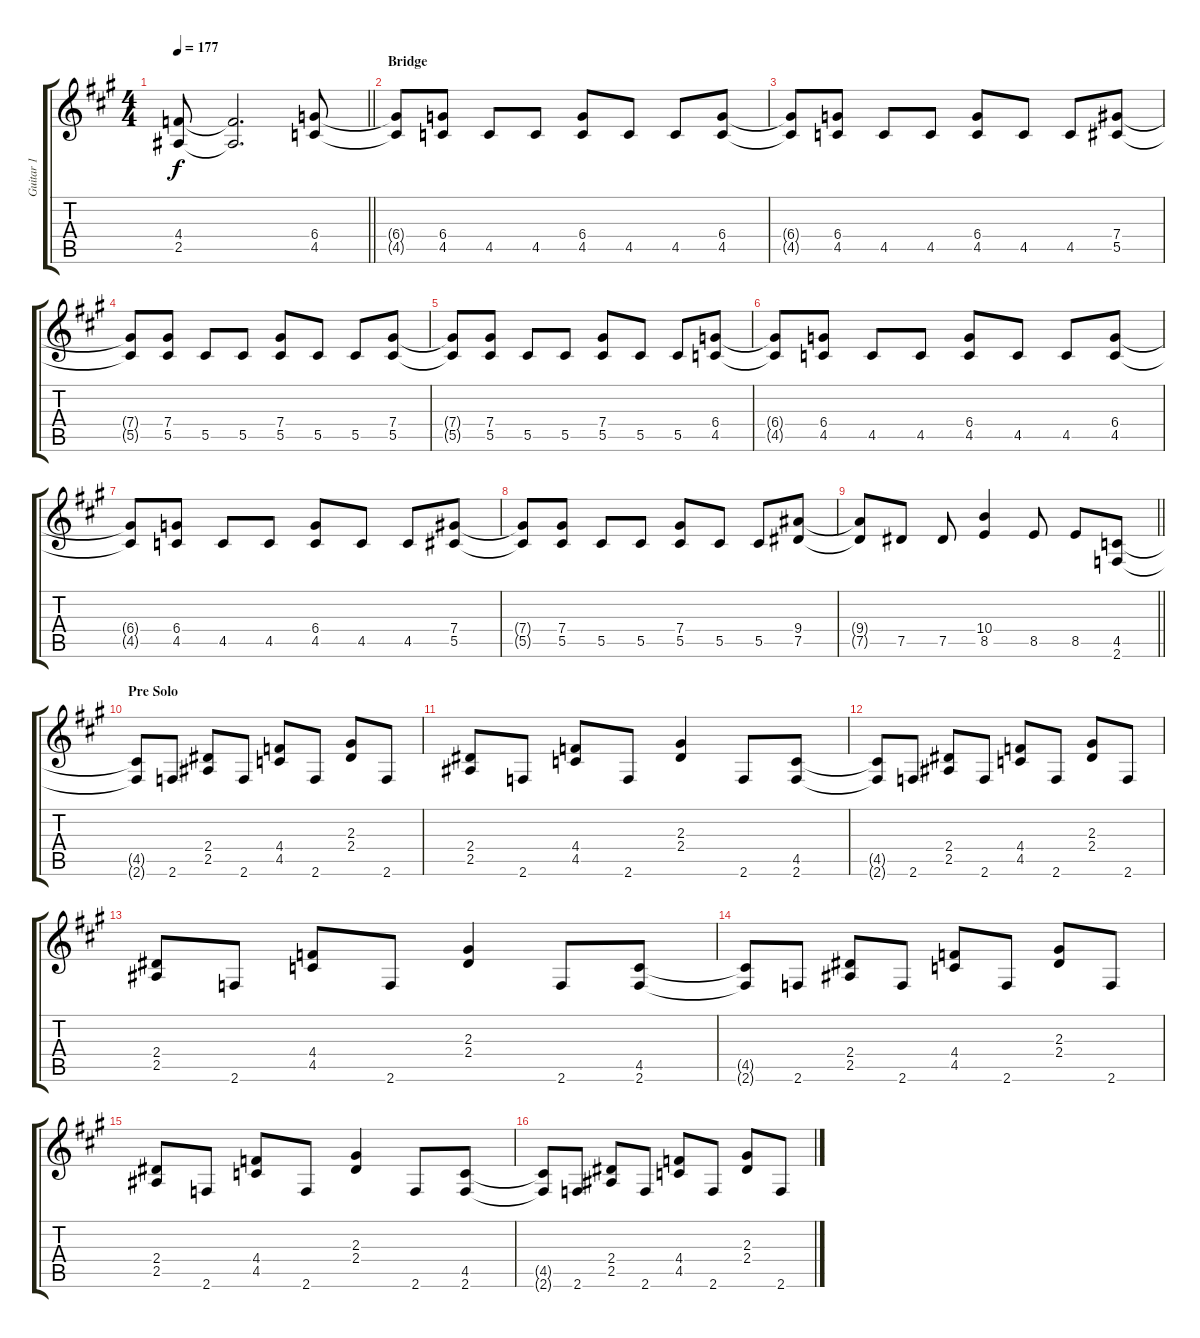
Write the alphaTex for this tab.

\track ("Guitar 1" "Guitar 1") {instrument distortionguitar}
\staff {score tabs}
\tuning (Eb4 Bb3 Gb3 Db3 Ab2 Eb2) {hide}
\ts (4 4)
\tempo 177
\clef g2
\barLineRight lightlight
\ks a
(4.4{t} 2.5{t}).8{dy f} (4.4{t} 2.5{t}).2{d} (6.4 4.5).8 |
\section ("" "Bridge")
(6.4{t} 4.5{t}).8 (6.4 4.5).8 4.5.8 4.5.8 (6.4 4.5).8 4.5.8 4.5.8 (6.4 4.5).8 |
(6.4{t} 4.5{t}).8 (6.4 4.5).8 4.5.8 4.5.8 (6.4 4.5).8 4.5.8 4.5.8 (7.4 5.5).8 |
(7.4{t} 5.5{t}).8 (7.4 5.5).8 5.5.8 5.5.8 (7.4 5.5).8 5.5.8 5.5.8 (7.4 5.5).8 |
(7.4{t} 5.5{t}).8 (7.4 5.5).8 5.5.8 5.5.8 (7.4 5.5).8 5.5.8 5.5.8 (6.4 4.5).8 |
(6.4{t} 4.5{t}).8 (6.4 4.5).8 4.5.8 4.5.8 (6.4 4.5).8 4.5.8 4.5.8 (6.4 4.5).8 |
(6.4{t} 4.5{t}).8 (6.4 4.5).8 4.5.8 4.5.8 (6.4 4.5).8 4.5.8 4.5.8 (7.4 5.5).8 |
(7.4{t} 5.5{t}).8 (7.4 5.5).8 5.5.8 5.5.8 (7.4 5.5).8 5.5.8 5.5.8 (9.4 7.5).8 |
\barLineRight lightlight
(9.4{t} 7.5{t}).8 7.5.8 7.5.8 (10.4 8.5).4 8.5.8 8.5.8 (4.5 2.6).8 |
\section ("" "Pre Solo")
(4.5{t} 2.6{t}).8 2.6.8 (2.4 2.5).8 2.6.8 (4.4 4.5).8 2.6.8 (2.3 2.4).8 2.6.8 |
(2.4 2.5).8 2.6.8 (4.4 4.5).8 2.6.8 (2.3 2.4).4 2.6.8 (4.5 2.6).8 |
(4.5{t} 2.6{t}).8 2.6.8 (2.4 2.5).8 2.6.8 (4.4 4.5).8 2.6.8 (2.3 2.4).8 2.6.8 |
(2.4 2.5).8 2.6.8 (4.4 4.5).8 2.6.8 (2.3 2.4).4 2.6.8 (4.5 2.6).8 |
(4.5{t} 2.6{t}).8 2.6.8 (2.4 2.5).8 2.6.8 (4.4 4.5).8 2.6.8 (2.3 2.4).8 2.6.8 |
(2.4 2.5).8 2.6.8 (4.4 4.5).8 2.6.8 (2.3 2.4).4 2.6.8 (4.5 2.6).8 |
(4.5{t} 2.6{t}).8 2.6.8 (2.4 2.5).8 2.6.8 (4.4 4.5).8 2.6.8 (2.3 2.4).8 2.6.8
